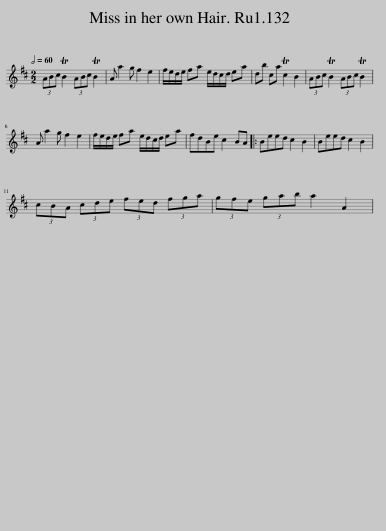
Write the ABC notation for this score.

X:1
L:1/8
Q:1/2=60
M:2/2
I:linebreak $
K:D
V:1 treble
V:1
 (3ABc TB2 (3ABc TB2 | A a2 g f2 e2 | f/e/d/e/ fa e/d/c/d/ ea | db ca Tc2 B2 | (3ABc TB2 (3ABc TB2 |$ %5
 A a2 g f2 e2 | f/e/d/e/ fa e/d/c/d/ ea | fdBe c2 BA |: Beed c2 B2 | Beed c2 B2 |$ %10
 (3cBA (3cde (3fed (3fga | (3gfe (3gab a2 A2 | %12
